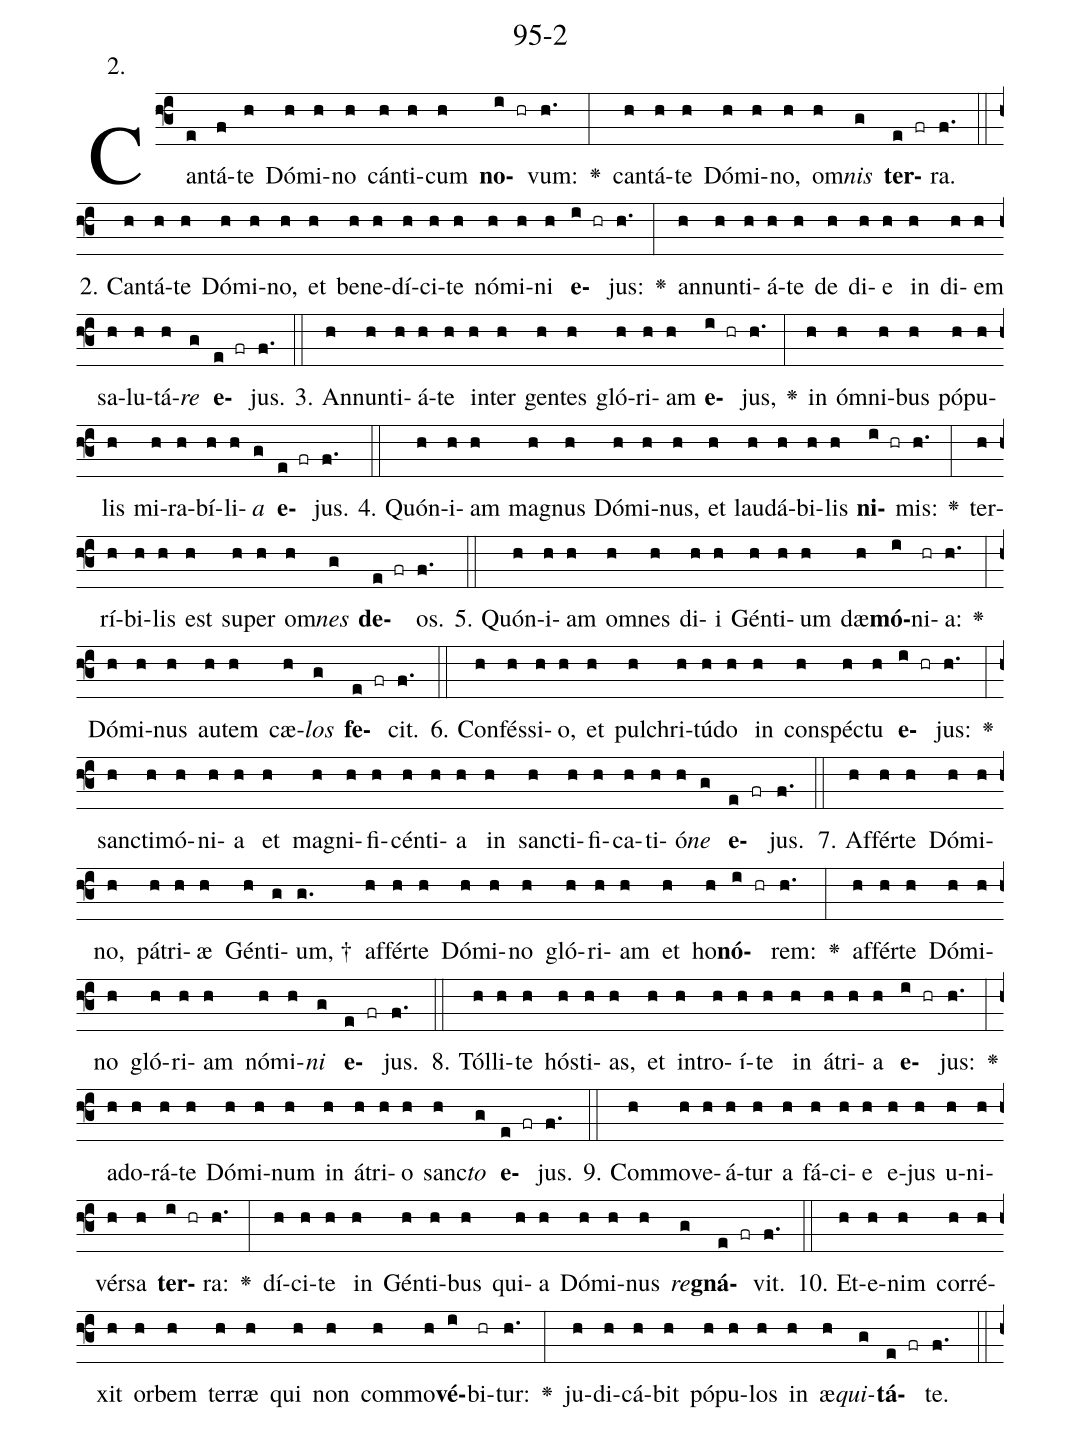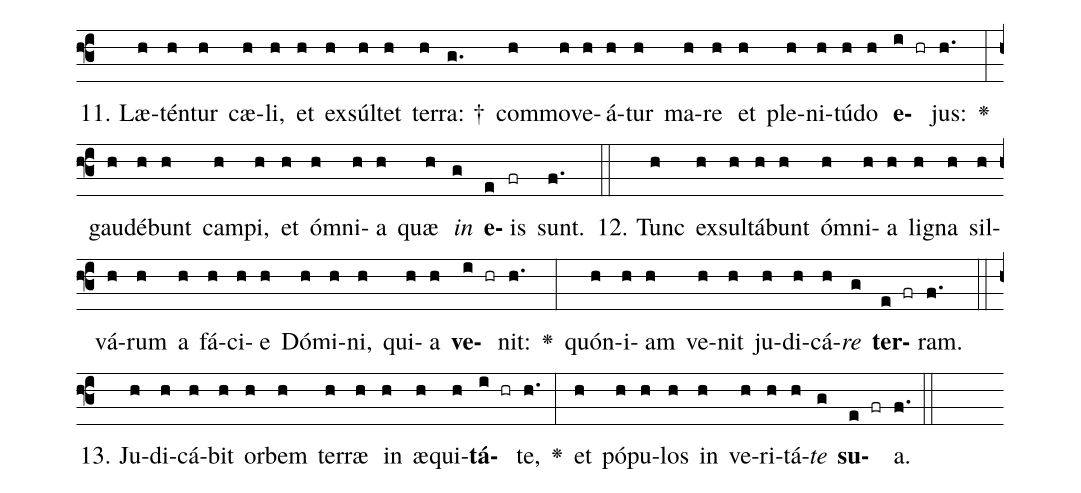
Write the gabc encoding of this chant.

name: 95-2;
annotation: 2.;
%%
(f3)Can(e)tá(f)te(h) Dó(h)mi(h)no(h) cán(h)ti(h)cum(h) <b>no</b>(i hr)vum:(h.) <v>\greheightstar</v>(:) can(h)tá(h)te(h) Dó(h)mi(h)no,(h) om(h)<i>nis</i>(g) <b>ter</b>(e fr)ra.(f.) (::)
2. Can(h)tá(h)te(h) Dó(h)mi(h)no,(h) et(h) be(h)ne(h)dí(h)ci(h)te(h) nó(h)mi(h)ni(h) <b>e</b>(i hr)jus:(h.) <v>\greheightstar</v>(:) an(h)nun(h)ti(h)á(h)te(h) de(h) di(h)e(h) in(h) di(h)em(h) sa(h)lu(h)tá(h)<i>re</i>(g) <b>e</b>(e fr)jus.(f.) (::)
3. An(h)nun(h)ti(h)á(h)te(h) in(h)ter(h) gen(h)tes(h) gló(h)ri(h)am(h) <b>e</b>(i hr)jus,(h.) <v>\greheightstar</v>(:) in(h) óm(h)ni(h)bus(h) pó(h)pu(h)lis(h) mi(h)ra(h)bí(h)li(h)<i>a</i>(g) <b>e</b>(e fr)jus.(f.) (::)
4. Quón(h)i(h)am(h) ma(h)gnus(h) Dó(h)mi(h)nus,(h) et(h) lau(h)dá(h)bi(h)lis(h) <b>ni</b>(i hr)mis:(h.) <v>\greheightstar</v>(:) ter(h)rí(h)bi(h)lis(h) est(h) su(h)per(h) om(h)<i>nes</i>(g) <b>de</b>(e fr)os.(f.) (::)
5. Quón(h)i(h)am(h) om(h)nes(h) di(h)i(h) Gén(h)ti(h)um(h) dæ(h)<b>mó</b>(i)ni(hr)a:(h.) <v>\greheightstar</v>(:) Dó(h)mi(h)nus(h) au(h)tem(h) cæ(h)<i>los</i>(g) <b>fe</b>(e fr)cit.(f.) (::)
6. Con(h)fés(h)si(h)o,(h) et(h) pul(h)chri(h)tú(h)do(h) in(h) con(h)spéc(h)tu(h) <b>e</b>(i hr)jus:(h.) <v>\greheightstar</v>(:) sanc(h)ti(h)mó(h)ni(h)a(h) et(h) ma(h)gni(h)fi(h)cén(h)ti(h)a(h) in(h) sanc(h)ti(h)fi(h)ca(h)ti(h)ó(h)<i>ne</i>(g) <b>e</b>(e fr)jus.(f.) (::)
7. Af(h)fér(h)te(h) Dó(h)mi(h)no,(h) pá(h)tri(h)æ(h) Gén(h)ti(g)um, †(g.) af(h)fér(h)te(h) Dó(h)mi(h)no(h) gló(h)ri(h)am(h) et(h) ho(h)<b>nó</b>(i hr)rem:(h.) <v>\greheightstar</v>(:) af(h)fér(h)te(h) Dó(h)mi(h)no(h) gló(h)ri(h)am(h) nó(h)mi(h)<i>ni</i>(g) <b>e</b>(e fr)jus.(f.) (::)
8. Tól(h)li(h)te(h) hós(h)ti(h)as,(h) et(h) in(h)tro(h)í(h)te(h) in(h) á(h)tri(h)a(h) <b>e</b>(i hr)jus:(h.) <v>\greheightstar</v>(:) ad(h)o(h)rá(h)te(h) Dó(h)mi(h)num(h) in(h) á(h)tri(h)o(h) sanc(h)<i>to</i>(g) <b>e</b>(e fr)jus.(f.) (::)
9. Com(h)mo(h)ve(h)á(h)tur(h) a(h) fá(h)ci(h)e(h) e(h)jus(h) u(h)ni(h)vér(h)sa(h) <b>ter</b>(i hr)ra:(h.) <v>\greheightstar</v>(:) dí(h)ci(h)te(h) in(h) Gén(h)ti(h)bus(h) qui(h)a(h) Dó(h)mi(h)nus(h) <i>re</i>(g)<b>gná</b>(e fr)vit.(f.) (::)
10. Et(h)e(h)nim(h) cor(h)ré(h)xit(h) or(h)bem(h) ter(h)ræ(h) qui(h) non(h) com(h)mo(h)<b>vé</b>(i)bi(hr)tur:(h.) <v>\greheightstar</v>(:) ju(h)di(h)cá(h)bit(h) pó(h)pu(h)los(h) in(h) æ(h)<i>qui</i>(g)<b>tá</b>(e fr)te.(f.) (::)
11. Læ(h)tén(h)tur(h) cæ(h)li,(h) et(h) ex(h)súl(h)tet(h) ter(h)ra: †(g.) com(h)mo(h)ve(h)á(h)tur(h) ma(h)re(h) et(h) ple(h)ni(h)tú(h)do(h) <b>e</b>(i hr)jus:(h.) <v>\greheightstar</v>(:) gau(h)dé(h)bunt(h) cam(h)pi,(h) et(h) óm(h)ni(h)a(h) quæ(h) <i>in</i>(g) <b>e</b>(e)is(fr) sunt.(f.) (::)
12. Tunc(h) ex(h)sul(h)tá(h)bunt(h) óm(h)ni(h)a(h) li(h)gna(h) sil(h)vá(h)rum(h) a(h) fá(h)ci(h)e(h) Dó(h)mi(h)ni,(h) qui(h)a(h) <b>ve</b>(i hr)nit:(h.) <v>\greheightstar</v>(:) quón(h)i(h)am(h) ve(h)nit(h) ju(h)di(h)cá(h)<i>re</i>(g) <b>ter</b>(e fr)ram.(f.) (::)
13. Ju(h)di(h)cá(h)bit(h) or(h)bem(h) ter(h)ræ(h) in(h) æ(h)qui(h)<b>tá</b>(i hr)te,(h.) <v>\greheightstar</v>(:) et(h) pó(h)pu(h)los(h) in(h) ve(h)ri(h)tá(h)<i>te</i>(g) <b>su</b>(e fr)a.(f.) (::)
